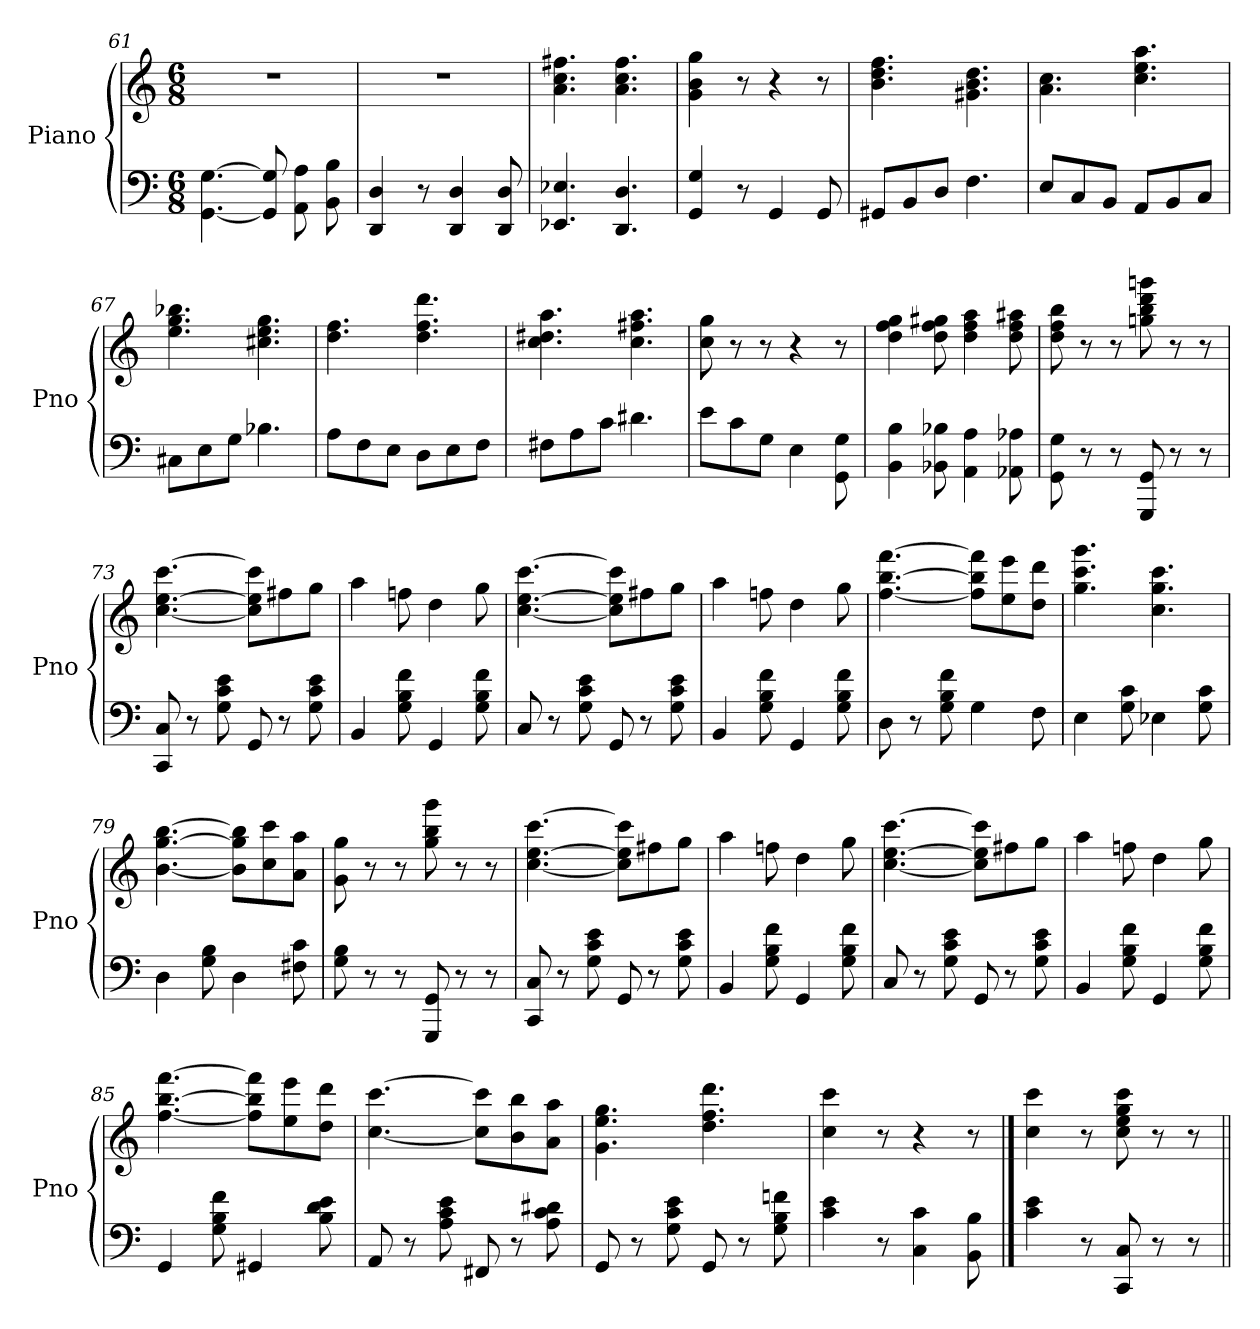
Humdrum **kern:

**kern	**kern
*part2	*part1
*staff2	*staff1
*I"Piano	*I"Piano
*I'Pno	*I'Pno
!!LO:LB:g=z
*clefF4	*clefG2
*k[]	*k[]
*M6/8	*M6/8
=61	=61
[4.GG\ [4.G\	2.r
8GG/] 8G/]	.
8AA\ 8A\	.
8BB\ 8B\	.
=62	=62
4DD/ 4D/	2.r
8r	.
4DD/ 4D/	.
8DD/ 8D/	.
=63	=63
4.EE-X/ 4.E-X/	4.a\ 4.cc\ 4.ff#X\
4.DD/ 4.D/	4.a\ 4.cc\ 4.ff#\
=64	=64
4GG/ 4G/	4g\ 4b\ 4gg\
8r	8r
4GG/	4r
8GG/	8r
=65	=65
8GG#X/L	4.b\ 4.dd\ 4.ff\
8BB/	.
8D/J	.
4.F\	4.g#X\ 4.b\ 4.dd\
=66	=66
8E/L	4.a\ 4.cc\
8C/	.
8BB/J	.
8AA/L	4.cc\ 4.ee\ 4.aa\
8BB/	.
8C/J	.
!!LO:PB:g=z
=67	=67
8C#X\L	4.ee\ 4.gg\ 4.bb-X\
8E\	.
8G\J	.
4.B-X\	4.cc#X\ 4.ee\ 4.gg\
=68	=68
8A\L	4.dd\ 4.ff\
8F\	.
8E\J	.
8D\L	4.dd\ 4.ff\ 4.ddd\
8E\	.
8F\J	.
=69	=69
8F#X\L	4.cc\ 4.dd#X\ 4.aa\
8A\	.
8c\J	.
4.d#X\	4.cc\ 4.ff#X\ 4.aa\
=70	=70
8e\L	8cc\ 8gg\
8c\	8r
8G\J	8r
4E\	4r
8GG\ 8G\	8r
=71	=71
4BB\ 4B\	4dd\ 4ff\ 4gg\
8BB-X\ 8B-X\	8dd\ 8ff\ 8gg#X\
4AA\ 4A\	4dd\ 4ff\ 4aa\
8AA-X\ 8A-X\	8dd\ 8ff\ 8aa#X\
=72	=72
8GG\ 8G\	8dd\ 8ff\ 8bb\
8r	8r
8r	8r
8GGG/ 8GG/	8ggn\ 8bb\ 8ddd\ 8gggn\
8r	8r
8r	8r
!!LO:LB:g=z
=73	=73
8CC/ 8C/	[4.cc\ [4.ee\ [4.ccc\
8r	.
8G\ 8c\ 8e\	.
8GG/	8cc]\ 8ee]\ 8ccc]\L
8r	8ff#X\
8G\ 8c\ 8e\	8gg\J
=74	=74
4BB/	4aa\
8G\ 8B\ 8f\	8ffn\
4GG/	4dd\
8G\ 8B\ 8f\	8gg\
=75	=75
8C/	[4.cc\ [4.ee\ [4.ccc\
8r	.
8G\ 8c\ 8e\	.
8GG/	8cc]\ 8ee]\ 8ccc]\L
8r	8ff#X\
8G\ 8c\ 8e\	8gg\J
=76	=76
4BB/	4aa\
8G\ 8B\ 8f\	8ffn\
4GG/	4dd\
8G\ 8B\ 8f\	8gg\
=77	=77
8D\	[4.ff\ [4.bb\ [4.fff\
8r	.
8G\ 8B\ 8f\	.
4G\	8ff]\ 8bb]\ 8fff]\L
.	8ee\ 8eee\
8F\	8dd\ 8ddd\J
=78	=78
4E\	4.gg\ 4.ccc\ 4.ggg\
8G\ 8c\	.
4E-X\	4.cc\ 4.gg\ 4.ccc\
8G\ 8c\	.
!!LO:LB:g=z
=79	=79
4D\	[4.b\ [4.gg\ [4.bb\
8G\ 8B\	.
4D\	8b]\ 8gg]\ 8bb]\L
.	8cc\ 8ccc\
8F#X\ 8c\	8a\ 8aa\J
=80	=80
8G\ 8B\	8g\ 8gg\
8r	8r
8r	8r
8GGG/ 8GG/	8gg\ 8bb\ 8ggg\
8r	8r
8r	8r
=81	=81
8CC/ 8C/	[4.cc\ [4.ee\ [4.ccc\
8r	.
8G\ 8c\ 8e\	.
8GG/	8cc]\ 8ee]\ 8ccc]\L
8r	8ff#X\
8G\ 8c\ 8e\	8gg\J
=82	=82
4BB/	4aa\
8G\ 8B\ 8f\	8ffn\
4GG/	4dd\
8G\ 8B\ 8f\	8gg\
=83	=83
8C/	[4.cc\ [4.ee\ [4.ccc\
8r	.
8G\ 8c\ 8e\	.
8GG/	8cc]\ 8ee]\ 8ccc]\L
8r	8ff#X\
8G\ 8c\ 8e\	8gg\J
=84	=84
4BB/	4aa\
8G\ 8B\ 8f\	8ffn\
4GG/	4dd\
8G\ 8B\ 8f\	8gg\
!!LO:LB:g=z
=85	=85
4GG/	[4.ff\ [4.bb\ [4.fff\
8G\ 8B\ 8f\	.
4GG#X/	8ff]\ 8bb]\ 8fff]\L
.	8ee\ 8eee\
8B\ 8d\ 8e\	8dd\ 8ddd\J
=86	=86
8AA/	[4.cc\ [4.ccc\
8r	.
8A\ 8c\ 8e\	.
8FF#X/	8cc]\ 8ccc]\L
8r	8b\ 8bb\
8A\ 8c\ 8d#X\	8a\ 8aa\J
=87	=87
8GG/	4.g\ 4.ee\ 4.gg\
8r	.
8G\ 8c\ 8e\	.
8GG/	4.dd\ 4.ff\ 4.ddd\
8r	.
8G\ 8B\ 8fn\	.
=88	=88
4c\ 4e\	4cc\ 4ccc\
8r	8r
4C\ 4c\	4r
8BB\ 8B\	8r
==89	==89
4c\ 4e\	4cc\ 4ccc\
8r	8r
8CC/ 8C/	8cc\ 8ee\ 8gg\ 8ccc\
8r	8r
8r	8r
=||	=||
*-	*-
